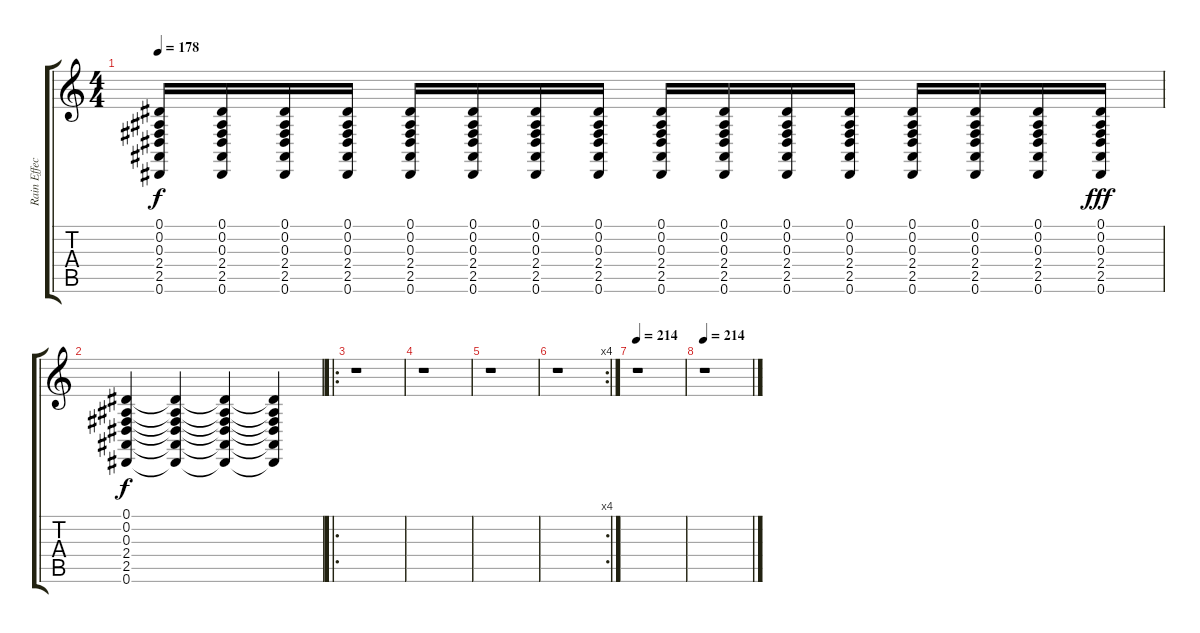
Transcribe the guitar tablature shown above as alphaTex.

\track ("Rain Effects" "Rain Effec") {instrument seashore}
\staff {score tabs}
\tuning (Eb4 Bb3 Gb3 Db3 Ab2 Eb2) {hide}
\ts (4 4)
\tempo 178
\clef g2
\ks c
(0.1 0.2 0.3 2.4 2.5 0.6).16{dy f} (0.1 0.2 0.3 2.4 2.5 0.6).16 (0.1 0.2 0.3 2.4 2.5 0.6).16 (0.1 0.2 0.3 2.4 2.5 0.6).16 (0.1 0.2 0.3 2.4 2.5 0.6).16 (0.1 0.2 0.3 2.4 2.5 0.6).16 (0.1 0.2 0.3 2.4 2.5 0.6).16 (0.1 0.2 0.3 2.4 2.5 0.6).16 (0.1 0.2 0.3 2.4 2.5 0.6).16 (0.1 0.2 0.3 2.4 2.5 0.6).16 (0.1 0.2 0.3 2.4 2.5 0.6).16 (0.1 0.2 0.3 2.4 2.5 0.6).16 (0.1 0.2 0.3 2.4 2.5 0.6).16 (0.1 0.2 0.3 2.4 2.5 0.6).16 (0.1 0.2 0.3 2.4 2.5 0.6).16 (0.1 0.2 0.3 2.4 2.5 0.6).16{dy fff} |
(0.1 0.2 0.3 2.4 2.5 0.6).4{dy f} (0.1{t} 0.2{t} 0.3{t} 2.4{t} 2.5{t} 0.6{t}).4 (0.1{t} 0.2{t} 0.3{t} 2.4{t} 2.5{t} 0.6{t}).4 (0.1{t} 0.2{t} 0.3{t} 2.4{t} 2.5{t} 0.6{t}).4 |
\ro
r.1 |
r.1 |
r.1 |
\rc 4
r.1 |
\tempo 214
r.1 |
\tempo 214
r.1
